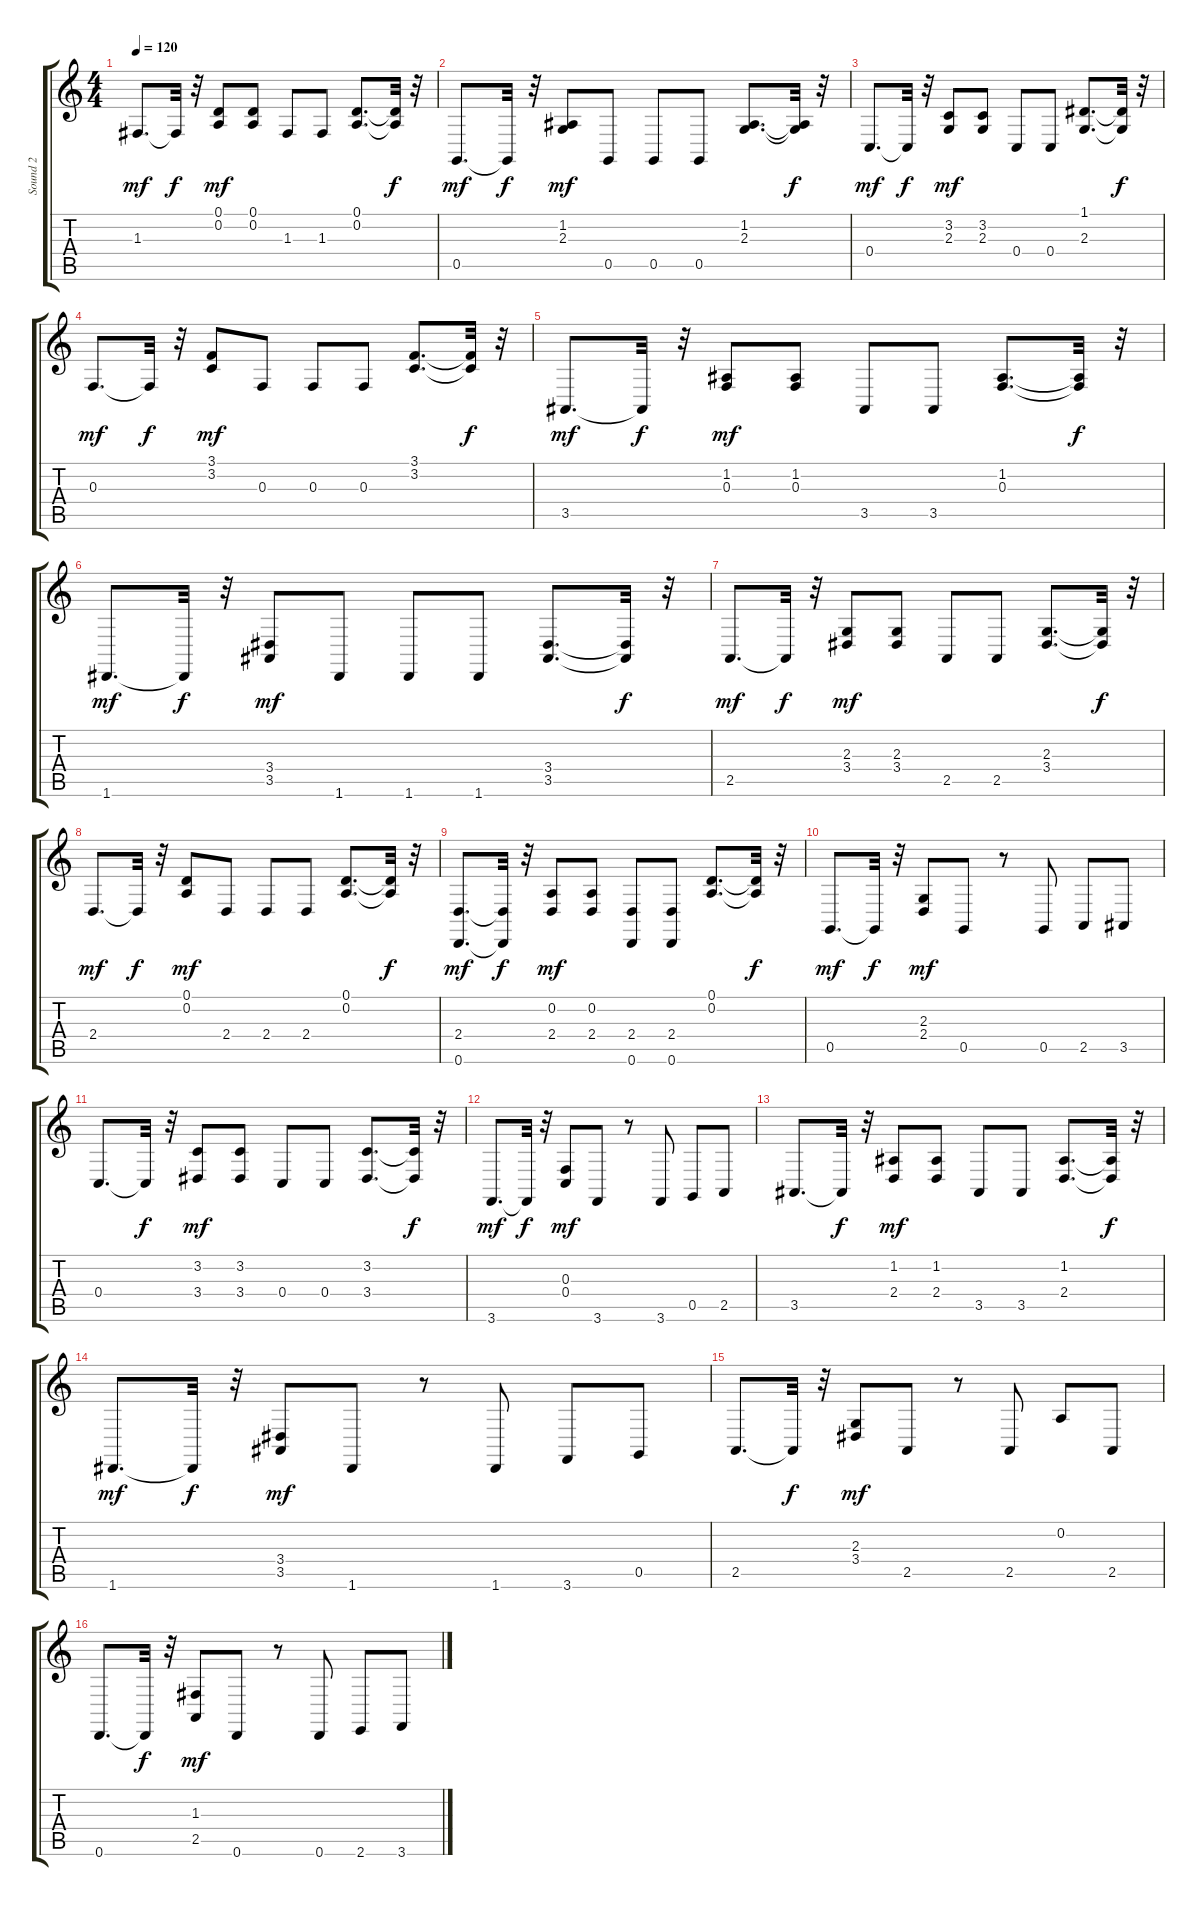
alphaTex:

\track ("Sound 2" "Sound 2") {instrument acousticgrandpiano}
\staff {score tabs}
\tuning (D4 A3 F3 C3 G2 D2) {hide}
\ts (4 4)
\tempo 120
\clef g2
\ks c
1.3.8{d dy mf} 1.3{t}.32{dy f} r.32 (0.1 0.2).8{dy mf} (0.1 0.2).8 1.3.8 1.3.8 (0.1 0.2).8{d} (0.1{t} 0.2{t}).32{dy f} r.32 |
0.5.8{d dy mf} 0.5{t}.32{dy f} r.32 (1.2 2.3).8{dy mf} 0.5.8 0.5.8 0.5.8 (1.2 2.3).8{d} (1.2{t} 2.3{t}).32{dy f} r.32 |
0.4.8{d dy mf} 0.4{t}.32{dy f} r.32 (3.2 2.3).8{dy mf} (3.2 2.3).8 0.4.8 0.4.8 (1.1 2.3).8{d} (1.1{t} 2.3{t}).32{dy f} r.32 |
0.3.8{d dy mf} 0.3{t}.32{dy f} r.32 (3.1 3.2).8{dy mf} 0.3.8 0.3.8 0.3.8 (3.1 3.2).8{d} (3.1{t} 3.2{t}).32{dy f} r.32 |
3.5.8{d dy mf} 3.5{t}.32{dy f} r.32 (1.2 0.3).8{dy mf} (1.2 0.3).8 3.5.8 3.5.8 (1.2 0.3).8{d} (1.2{t} 0.3{t}).32{dy f} r.32 |
1.6.8{d dy mf} 1.6{t}.32{dy f} r.32 (3.4 3.5).8{dy mf} 1.6.8 1.6.8 1.6.8 (3.4 3.5).8{d} (3.4{t} 3.5{t}).32{dy f} r.32 |
2.5.8{d dy mf} 2.5{t}.32{dy f} r.32 (2.3 3.4).8{dy mf} (2.3 3.4).8 2.5.8 2.5.8 (2.3 3.4).8{d} (2.3{t} 3.4{t}).32{dy f} r.32 |
2.4.8{d dy mf} 2.4{t}.32{dy f} r.32 (0.1 0.2).8{dy mf} 2.4.8 2.4.8 2.4.8 (0.1 0.2).8{d} (0.1{t} 0.2{t}).32{dy f} r.32 |
(2.4 0.6).8{d dy mf} (2.4{t} 0.6{t}).32{dy f} r.32 (0.2 2.4).8{dy mf} (0.2 2.4).8 (2.4 0.6).8 (2.4 0.6).8 (0.1 0.2).8{d} (0.1{t} 0.2{t}).32{dy f} r.32 |
0.5.8{d dy mf} 0.5{t}.32{dy f} r.32 (2.3 2.4).8{dy mf} 0.5.8 r.8 0.5.8 2.5.8 3.5.8 |
0.4.8{d} 0.4{t}.32{dy f} r.32 (3.2 3.4).8{dy mf} (3.2 3.4).8 0.4.8 0.4.8 (3.2 3.4).8{d} (3.2{t} 3.4{t}).32{dy f} r.32 |
3.6.8{d dy mf} 3.6{t}.32{dy f} r.32 (0.3 0.4).8{dy mf} 3.6.8 r.8 3.6.8 0.5.8 2.5.8 |
3.5.8{d} 3.5{t}.32{dy f} r.32 (1.2 2.4).8{dy mf} (1.2 2.4).8 3.5.8 3.5.8 (1.2 2.4).8{d} (1.2{t} 2.4{t}).32{dy f} r.32 |
1.6.8{d dy mf} 1.6{t}.32{dy f} r.32 (3.4 3.5).8{dy mf} 1.6.8 r.8 1.6.8 3.6.8 0.5.8 |
2.5.8{d} 2.5{t}.32{dy f} r.32 (2.3 3.4).8{dy mf} 2.5.8 r.8 2.5.8 0.2.8 2.5.8 |
0.6.8{d} 0.6{t}.32{dy f} r.32 (1.3 2.5).8{dy mf} 0.6.8 r.8 0.6.8 2.6.8 3.6.8
